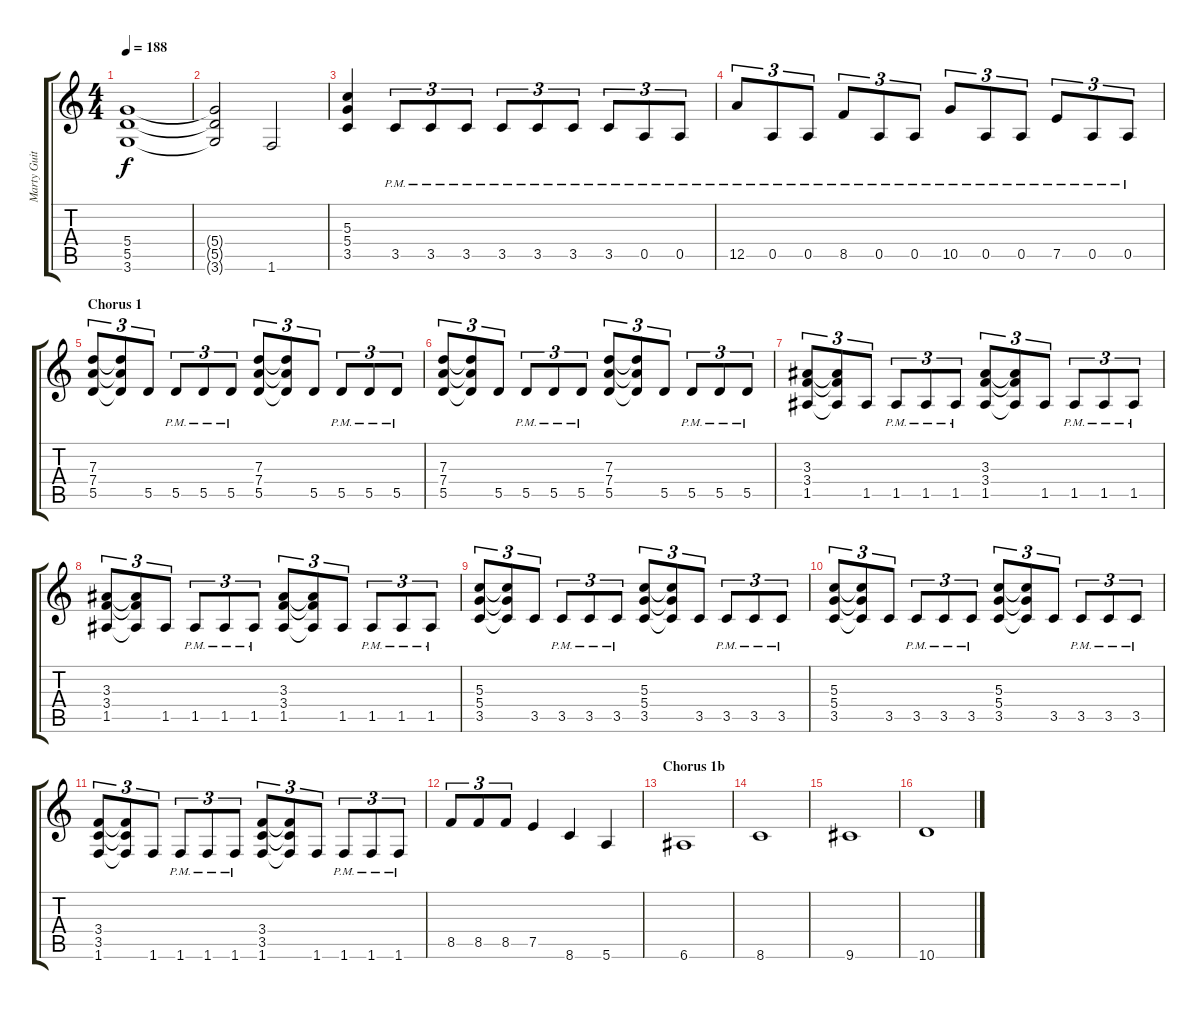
\track ("Marty Guitar" "Marty Guit") {instrument overdrivenguitar}
\staff {score tabs}
\tuning (E4 B3 G3 D3 A2 E2) {hide}
\ts (4 4)
\tempo 188
\clef g2
\ks c
(5.4 5.5 3.6).1{dy f} |
(5.4{t} 5.5{t} 3.6{t}).2 1.6.2 |
(5.3 5.4 3.5).4 3.5{pm}.8{tu (3 2)} 3.5{pm}.8{tu (3 2)} 3.5{pm}.8{tu (3 2)} 3.5{pm}.8{tu (3 2)} 3.5{pm}.8{tu (3 2)} 3.5{pm}.8{tu (3 2)} 3.5{pm}.8{tu (3 2)} 0.5{pm}.8{tu (3 2)} 0.5{pm}.8{tu (3 2)} |
12.5{pm}.8{tu (3 2)} 0.5{pm}.8{tu (3 2)} 0.5{pm}.8{tu (3 2)} 8.5{pm}.8{tu (3 2)} 0.5{pm}.8{tu (3 2)} 0.5{pm}.8{tu (3 2)} 10.5{pm}.8{tu (3 2)} 0.5{pm}.8{tu (3 2)} 0.5{pm}.8{tu (3 2)} 7.5{pm}.8{tu (3 2)} 0.5{pm}.8{tu (3 2)} 0.5{pm}.8{tu (3 2)} |
\section ("" "Chorus 1")
(7.3 7.4 5.5).8{tu (3 2)} (7.3{t} 7.4{t} 5.5{t}).8{tu (3 2)} 5.5.8{tu (3 2)} 5.5{pm}.8{tu (3 2)} 5.5{pm}.8{tu (3 2)} 5.5{pm}.8{tu (3 2)} (7.3 7.4 5.5).8{tu (3 2)} (7.3{t} 7.4{t} 5.5{t}).8{tu (3 2)} 5.5.8{tu (3 2)} 5.5{pm}.8{tu (3 2)} 5.5{pm}.8{tu (3 2)} 5.5{pm}.8{tu (3 2)} |
(7.3 7.4 5.5).8{tu (3 2)} (7.3{t} 7.4{t} 5.5{t}).8{tu (3 2)} 5.5.8{tu (3 2)} 5.5{pm}.8{tu (3 2)} 5.5{pm}.8{tu (3 2)} 5.5{pm}.8{tu (3 2)} (7.3 7.4 5.5).8{tu (3 2)} (7.3{t} 7.4{t} 5.5{t}).8{tu (3 2)} 5.5.8{tu (3 2)} 5.5{pm}.8{tu (3 2)} 5.5{pm}.8{tu (3 2)} 5.5{pm}.8{tu (3 2)} |
(3.3 3.4 1.5).8{tu (3 2)} (3.3{t} 3.4{t} 1.5{t}).8{tu (3 2)} 1.5.8{tu (3 2)} 1.5{pm}.8{tu (3 2)} 1.5{pm}.8{tu (3 2)} 1.5{pm}.8{tu (3 2)} (3.3 3.4 1.5).8{tu (3 2)} (3.3{t} 3.4{t} 1.5{t}).8{tu (3 2)} 1.5.8{tu (3 2)} 1.5{pm}.8{tu (3 2)} 1.5{pm}.8{tu (3 2)} 1.5{pm}.8{tu (3 2)} |
(3.3 3.4 1.5).8{tu (3 2)} (3.3{t} 3.4{t} 1.5{t}).8{tu (3 2)} 1.5.8{tu (3 2)} 1.5{pm}.8{tu (3 2)} 1.5{pm}.8{tu (3 2)} 1.5{pm}.8{tu (3 2)} (3.3 3.4 1.5).8{tu (3 2)} (3.3{t} 3.4{t} 1.5{t}).8{tu (3 2)} 1.5.8{tu (3 2)} 1.5{pm}.8{tu (3 2)} 1.5{pm}.8{tu (3 2)} 1.5{pm}.8{tu (3 2)} |
(5.3 5.4 3.5).8{tu (3 2)} (5.3{t} 5.4{t} 3.5{t}).8{tu (3 2)} 3.5.8{tu (3 2)} 3.5{pm}.8{tu (3 2)} 3.5{pm}.8{tu (3 2)} 3.5{pm}.8{tu (3 2)} (5.3 5.4 3.5).8{tu (3 2)} (5.3{t} 5.4{t} 3.5{t}).8{tu (3 2)} 3.5.8{tu (3 2)} 3.5{pm}.8{tu (3 2)} 3.5{pm}.8{tu (3 2)} 3.5{pm}.8{tu (3 2)} |
(5.3 5.4 3.5).8{tu (3 2)} (5.3{t} 5.4{t} 3.5{t}).8{tu (3 2)} 3.5.8{tu (3 2)} 3.5{pm}.8{tu (3 2)} 3.5{pm}.8{tu (3 2)} 3.5{pm}.8{tu (3 2)} (5.3 5.4 3.5).8{tu (3 2)} (5.3{t} 5.4{t} 3.5{t}).8{tu (3 2)} 3.5.8{tu (3 2)} 3.5{pm}.8{tu (3 2)} 3.5{pm}.8{tu (3 2)} 3.5{pm}.8{tu (3 2)} |
(3.4 3.5 1.6).8{tu (3 2)} (3.4{t} 3.5{t} 1.6{t}).8{tu (3 2)} 1.6.8{tu (3 2)} 1.6{pm}.8{tu (3 2)} 1.6{pm}.8{tu (3 2)} 1.6{pm}.8{tu (3 2)} (3.4 3.5 1.6).8{tu (3 2)} (3.4{t} 3.5{t} 1.6{t}).8{tu (3 2)} 1.6.8{tu (3 2)} 1.6{pm}.8{tu (3 2)} 1.6{pm}.8{tu (3 2)} 1.6{pm}.8{tu (3 2)} |
8.5.8{tu (3 2)} 8.5.8{tu (3 2)} 8.5.8{tu (3 2)} 7.5.4 8.6.4 5.6.4 |
\section ("" "Chorus 1b")
6.6.1 |
8.6.1 |
9.6.1 |
10.6.1
